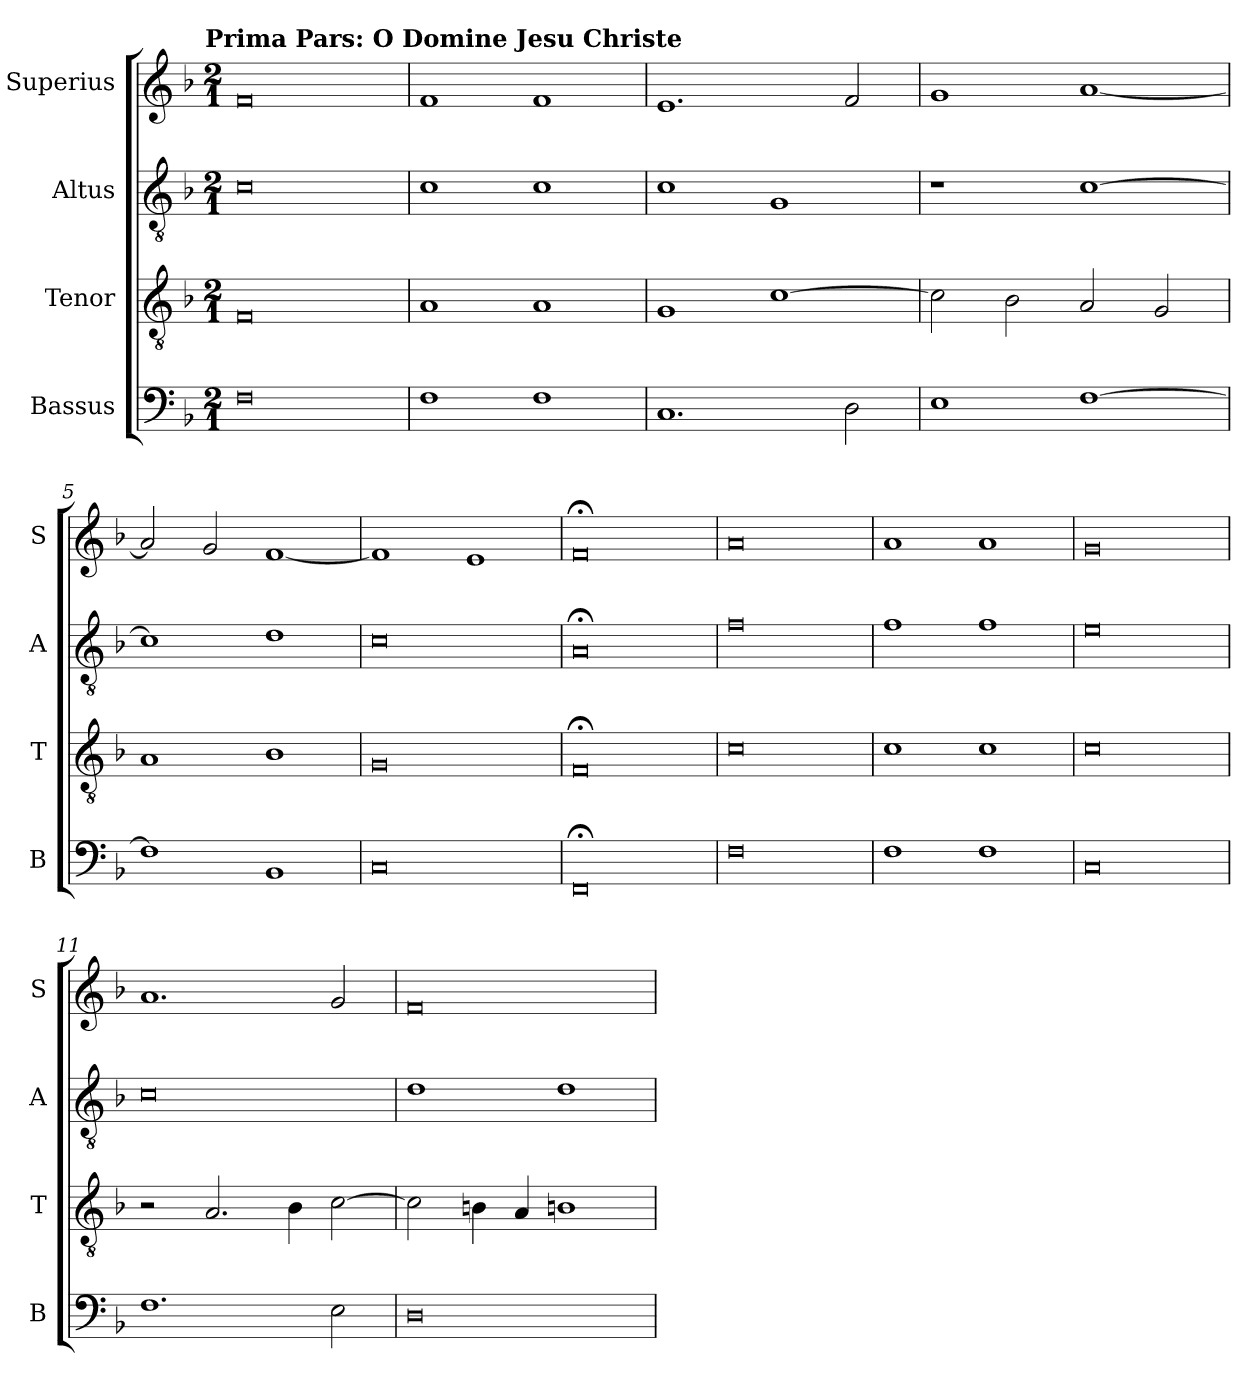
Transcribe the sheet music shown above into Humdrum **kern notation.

**kern	**kern	**kern	**kern
*part4	*part3	*part2	*part1
*staff4	*staff3	*staff2	*staff1
*I"Bassus	*I"Tenor	*I"Altus	*I"Superius
*I'B	*I'T	*I'A	*I'S
*clefF4	*clefGv2	*clefGv2	*clefG2
*k[b-]	*k[b-]	*k[b-]	*k[b-]
*F:	*F:	*F:	*F:
!!LO:TX:omd:t=Prima Pars&colon; O Domine Jesu Christe
*M2/1	*M2/1	*M2/1	*M2/1
=1	=1	=1	=1
0F	0F	0c	0f
=2	=2	=2	=2
1F	1A	1c	1f
1F	1A	1c	1f
=3	=3	=3	=3
1.C	1G	1c	1.e
.	[1c	1G	.
2D	.	.	2f
=4	=4	=4	=4
1E	2c]	1r	1g
.	2B-	.	.
[1F	2A	[1c	[1a
.	2G	.	.
=5	=5	=5	=5
1F]	1A	1c]	2a]
.	.	.	2g
1BB-	1B-	1d	[1f
=6	=6	=6	=6
0C	0G	0c	1f]
.	.	.	1e
=7	=7	=7	=7
0FF;<	0F;<	0A;<	0f;<
=8	=8	=8	=8
0F	0c	0f	0a
=9	=9	=9	=9
1F	1c	1f	1a
1F	1c	1f	1a
=10	=10	=10	=10
0C	0c	0e	0g
=11	=11	=11	=11
1.F	2r	0c	1.a
.	2.A	.	.
.	4B-	.	.
2E	[2c	.	2g
=12	=12	=12	=12
0D	2c]	1d	0f
.	4Bn	.	.
.	4A	.	.
.	1Bn	1d	.
=	=	=	=
*-	*-	*-	*-
